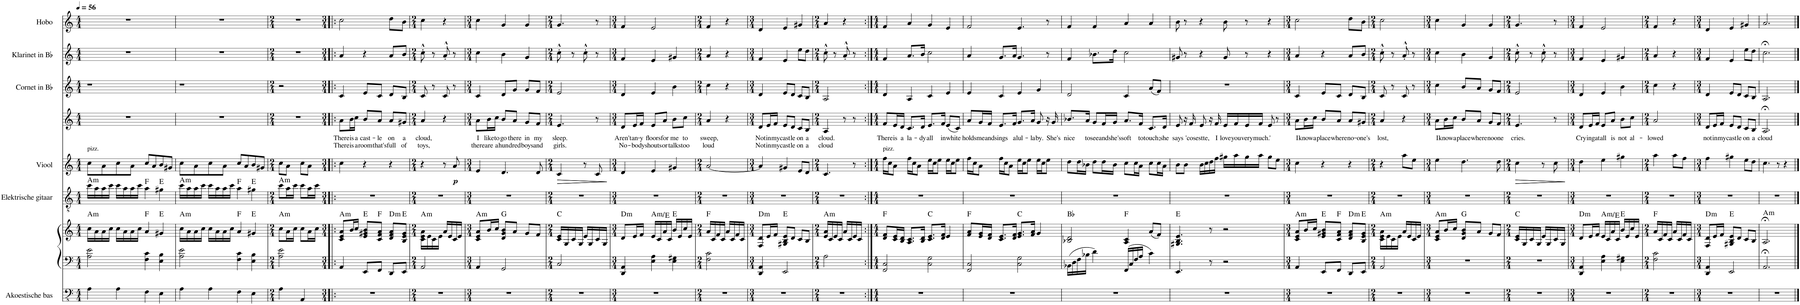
**kern	**kern	**kern	**harte	**kern	**harte	**kern	**dynam	**kern	**text	**text	**kern	**kern	**kern
*part8	*part7	*part7	*part7	*part6	*part6	*part5	*part5	*part4	*part4	*part4	*part3	*part2	*part1
*staff9	*staff8	*staff7	*	*staff6	*	*staff5	*staff5	*staff4	*staff4	*staff4	*staff3	*staff2	*staff1
*I"Akoestische bas	*I"Piano	*	*	*I"Elektrische gitaar	*	*I"Viool	*	*I"Voice	*	*	*I"Cornet in Bb	*I"Klarinet in Bb	*I"Hobo
*I'Bas	*I'Pno	*	*	*I'El. Git.	*	*I'Vl.	*	*	*	*	*	*	*
*clefFv4	*clefF4	*clefG2	*	*clefGv2	*	*clefG2	*	*clefG2	*	*	*clefG2	*clefG2	*clefG2
*	*	*	*	*	*	*	*	*	*	*	*ITrd1c2	*ITrd1c2	*
*k[]	*k[]	*k[]	*	*k[]	*	*k[]	*	*k[]	*	*	*k[]	*k[]	*k[]
*M4/4	*M4/4	*M4/4	*	*M4/4	*	*M4/4	*	*M4/4	*	*	*M4/4	*M4/4	*M4/4
*MM56	*MM56	*MM56	*	*MM56	*	*MM56	*	*MM56	*	*	*MM56	*MM56	*MM56
=1	=1	=1	=1	=1	=1	=1	=1	=1	=1	=1	=1	=1	=1
!	!	!	!LO:H:kt=m	!	!LO:H:kt=m	!LO:TX:a:t=pizz.	!	!	!	!	!	!	!
4AA\	2A\ 2e\	16cc\LL	A:min	16cc\LL	A:min	8cc\L	.	1r	.	.	1r	1r	1r
.	.	16a\	.	16a\	.	.	.	.	.	.	.	.	.
.	.	16a\	.	16a\	.	8a\	.	.	.	.	.	.	.
.	.	16cc\JJ	.	16cc\JJ	.	.	.	.	.	.	.	.	.
4AA\	.	16cc\LL	.	16cc\LL	.	8cc\	.	.	.	.	.	.	.
.	.	16a\	.	16a\	.	.	.	.	.	.	.	.	.
.	.	16a\	.	16a\	.	8a\J	.	.	.	.	.	.	.
.	.	16cc\JJ	.	16cc\JJ	.	.	.	.	.	.	.	.	.
4FF\	4F\ 4c\	4a/	F:maj	4a\	F:maj	8cc/L	.	.	.	.	.	.	.
.	.	.	.	.	.	8a/	.	.	.	.	.	.	.
4EE\	4E\ 4B\	4g#X/	E:maj	4g#X\	E:maj	8b/	.	.	.	.	.	.	.
.	.	.	.	.	.	8g#X/J	.	.	.	.	.	.	.
=2	=2	=2	=2	=2	=2	=2	=2	=2	=2	=2	=2	=2	=2
!	!	!	!LO:H:kt=m	!	!LO:H:kt=m	!	!	!	!	!	!	!	!
4AA\	2A\ 2e\	16cc\LL	A:min	16cc\LL	A:min	8cc\L	.	1r	.	.	1r	1r	1r
.	.	16a\	.	16a\	.	.	.	.	.	.	.	.	.
.	.	16a\	.	16a\	.	8a\	.	.	.	.	.	.	.
.	.	16cc\JJ	.	16cc\JJ	.	.	.	.	.	.	.	.	.
4AA\	.	16cc\LL	.	16cc\LL	.	8cc\	.	.	.	.	.	.	.
.	.	16a\	.	16a\	.	.	.	.	.	.	.	.	.
.	.	16a\	.	16a\	.	8a\J	.	.	.	.	.	.	.
.	.	16cc\JJ	.	16cc\JJ	.	.	.	.	.	.	.	.	.
4FF\	4F\ 4c\	4a/	F:maj	4a\	F:maj	8cc/L	.	.	.	.	.	.	.
.	.	.	.	.	.	8a/	.	.	.	.	.	.	.
4EE\	4E\ 4B\	4g#X/	E:maj	4g#X\	E:maj	8b/	.	.	.	.	.	.	.
.	.	.	.	.	.	8g#X/J	.	.	.	.	.	.	.
=3	=3	=3	=3	=3	=3	=3	=3	=3	=3	=3	=3	=3	=3
*M2/4	*M2/4	*M2/4	*	*M2/4	*	*M2/4	*	*M2/4	*	*	*M2/4	*M2/4	*M2/4
!	!	!	!LO:H:kt=m	!	!LO:H:kt=m	!	!	!	!	!	!	!	!
4AA\	2A\ 2e\	8cc\L	A:min	8cc\L	A:min	8cc\L	.	2r	.	.	2r	2r	2r
.	.	16a\L	.	16a\L	.	8a\J	.	.	.	.	.	.	.
.	.	16cc\JJ	.	16cc\JJ	.	.	.	.	.	.	.	.	.
4AAA/	.	8cc\L	.	8cc\L	.	8cc\L	.	.	.	.	.	.	.
.	.	16a\L	.	16a\L	.	8a\J	.	.	.	.	.	.	.
.	.	16cc\JJ	.	16cc\JJ	.	.	.	.	.	.	.	.	.
=4!|:	=4!|:	=4!|:	=4!|:	=4!|:	=4!|:	=4!|:	=4!|:	=4!|:	=4!|:	=4!|:	=4!|:	=4!|:	=4!|:
*M3/4	*M3/4	*M3/4	*	*M3/4	*	*M3/4	*	*M3/4	*	*	*M3/4	*M3/4	*M3/4
!	!	!	!LO:H:kt=m	!	!	!	!	!	!LO:LY:b	!LO:LY:b	!	!	!
2.r	4AA/	8c/ 8e/ 8a/L	A:min	2.r	.	4cc\	.	8a\L	There	There	4c/	4a/	2cc\
!	!	!	!	!	!	!	!	!	!LO:LY:b	!LO:LY:b	!	!	!
.	.	16b/L	.	.	.	.	.	16b\L	is	is	.	.	.
!	!	!	!	!	!	!	!	!	!LO:LY:b	!LO:LY:b	!	!	!
.	.	16cc/JJ	.	.	.	.	.	16cc\JJ	a	a	.	.	.
!	!	!	!	!	!	!	!	!	!LO:LY:b	!LO:LY:b	!	!	!
.	8EE/L	8e/ 8g#X/ 8b/L	E:maj	.	.	4r	.	8b/L	cast-	room	8e/L	4r	.
!	!	!	!	!	!	!	!	!	!LO:LY:b	!LO:LY:b	!	!	!
.	8FF/J	8c/ 8f/ 8a/J	F:maj	.	.	.	.	8a/J	-le	that's	8c/J	.	.
!	!	!	!LO:H:kt=m	!	!	!	!	!	!LO:LY:b	!LO:LY:b	!	!	!
.	8DD/L	8d/ 8f/ 8a/L	D:min	.	.	4r	.	8a/L	on	full	8d/L	8a/L	8dd\L
!	!	!	!	!	!	!	!	!	!LO:LY:b	!LO:LY:b	!	!	!
.	8EE/J	8B/ 8e/ 8g#/J	E:maj	.	.	.	.	8g#X/J	a	of	8B/J	8b/J	8b\J
=5	=5	=5	=5	=5	=5	=5	=5	=5	=5	=5	=5	=5	=5
*M2/4	*M2/4	*M2/4	*	*M2/4	*	*M2/4	*	*M2/4	*	*	*M2/4	*M2/4	*M2/4
!	!	!	!LO:H:kt=m	!	!	!	!	!	!LO:LY:b	!LO:LY:b	!	!	!
2r	2AA/	16c\ 16e\ 16a\LL	A:min	2r	.	4r	.	4a/	cloud,	toys,	8c/	8cc'^^\	4cc\
.	.	16e\	.	.	.	.	.	.	.	.	.	.	.
.	.	16c\	.	.	.	.	.	.	.	.	8r	8r	.
.	.	16e\JJ	.	.	.	.	.	.	.	.	.	.	.
.	.	16a/LL	.	.	.	8r	.	4r	.	.	8c/	8a'^^/	4r
.	.	16e/	.	.	.	.	.	.	.	.	.	.	.
!	!	!	!	!	!	!	!LO:DY:b	!	!	!	!	!	!
.	.	16c/	.	.	.	8a/	p	.	.	.	8r	8r	.
.	.	16e/JJ	.	.	.	.	.	.	.	.	.	.	.
=6	=6	=6	=6	=6	=6	=6	=6	=6	=6	=6	=6	=6	=6
*M3/4	*M3/4	*M3/4	*	*M3/4	*	*M3/4	*	*M3/4	*	*	*M3/4	*M3/4	*M3/4
!	!	!	!LO:H:kt=m	!	!	!	!	!	!LO:LY:b	!LO:LY:b	!	!	!
2.r	4AA/	8c/ 8e/ 8a/L	A:min	2.r	.	4e/	.	8a\L	I	there	4c/	4cc\	4cc\
!	!	!	!	!	!	!	!	!	!LO:LY:b	!LO:LY:b	!	!	!
.	.	16b/L	.	.	.	.	.	16b\L	like	are	.	.	.
!	!	!	!	!	!	!	!	!	!LO:LY:b	!LO:LY:b	!	!	!
.	.	16cc/JJ	.	.	.	.	.	16cc\JJ	to	a	.	.	.
!	!	!	!	!	!	!	!	!	!LO:LY:b	!LO:LY:b	!	!	!
.	2GG/	8d/ 8g/ 8b/L	G:maj	.	.	4.d/	.	8b/L	go	hun-	8d/L	4b\	4g/
!	!	!	!	!	!	!	!	!	!LO:LY:b	!LO:LY:b	!	!	!
.	.	8a/J	.	.	.	.	.	8a/J	there	-dred	8g/J	.	.
!	!	!	!	!	!	!	!	!	!LO:LY:b	!LO:LY:b	!	!	!
.	.	8g/L	.	.	.	.	.	8g/L	in	boys	8g/L	4g/	4g/
!	!	!	!	!	!	!	!	!	!LO:LY:b	!LO:LY:b	!	!	!
.	.	8f/J	.	.	.	8d/	.	8f/J	my	and	8f/J	.	.
=7	=7	=7	=7	=7	=7	=7	=7	=7	=7	=7	=7	=7	=7
*M2/4	*M2/4	*M2/4	*	*M2/4	*	*M2/4	*	*M2/4	*	*	*M2/4	*M2/4	*M2/4
!	!	!	!	!	!	!	!LO:HP:b	!	!LO:LY:b	!LO:LY:b	!	!	!
2r	2C/	16c/ 16e/LL	C:maj	2r	.	4c/	>	4.e/	sleep.	girls.	2e/	8cc'^^\	4.g/
.	.	16G/	.	.	.	.	.	.	.	.	.	.	.
.	.	16c/	.	.	.	.	.	.	.	.	.	8r	.
.	.	16G/JJ	.	.	.	.	.	.	.	.	.	.	.
!	!	!	!	!	!	!	!LO:HP:b	!	!	!	!	!	!
.	.	16e/LL	.	.	.	8r	>	.	.	.	.	8cc'^^\	.
.	.	16G/	.	.	.	.	.	.	.	.	.	.	.
.	.	16c/	.	.	.	8c/	.	8r	.	.	.	8r	8r
.	.	16G/JJ	.	.	.	.	.	.	.	.	.	.	.
.	.	.	.	.	.	.	] ]	.	.	.	.	.	.
=8	=8	=8	=8	=8	=8	=8	=8	=8	=8	=8	=8	=8	=8
*M3/4	*M3/4	*M3/4	*	*M3/4	*	*M3/4	*	*M3/4	*	*	*M3/4	*M3/4	*M3/4
!	!	!	!LO:H:kt=m	!	!	!	!	!	!LO:LY:b	!LO:LY:b	!	!	!
2.r	4DD/ 4AA/	8d/L	D:min	2.r	.	4d/	.	8d/L	Aren't	No-	4d/	4f/	4f/
!	!	!	!	!	!	!	!	!	!LO:LY:b	!LO:LY:b	!	!	!
.	.	16e/L	.	.	.	.	.	16e/L	an-	-bo-	.	.	.
!	!	!	!	!	!	!	!	!	!LO:LY:b	!LO:LY:b	!	!	!
.	.	16f/JJ	.	.	.	.	.	16f/JJ	-y	-dy	.	.	.
!	!	!	!LO:H:kt=m	!	!	!	!	!	!LO:LY:b	!LO:LY:b	!	!	!
.	4E\ 4A\	16e/LL	A:min/5	.	.	4e/	.	8e/L	floors	shouts	4e/	4e/	2e/
.	.	16c/	.	.	.	.	.	.	.	.	.	.	.
!	!	!	!	!	!	!	!	!	!LO:LY:b	!LO:LY:b	!	!	!
.	.	16a/	.	.	.	.	.	8a/J	for	or	.	.	.
.	.	16c/JJ	.	.	.	.	.	.	.	.	.	.	.
!	!	!	!	!	!	!	!	!	!LO:LY:b	!LO:LY:b	!	!	!
.	4E\ 4G#X\	16b/LL	E:maj	.	.	4g#X/	.	8b\L	me	talks	4b\	4g#X/	.
.	.	16e/	.	.	.	.	.	.	.	.	.	.	.
!	!	!	!	!	!	!	!	!	!LO:LY:b	!LO:LY:b	!	!	!
.	.	16cc/	.	.	.	.	.	8cc\J	to	too	.	.	.
.	.	16e/JJ	.	.	.	.	.	.	.	.	.	.	.
=9	=9	=9	=9	=9	=9	=9	=9	=9	=9	=9	=9	=9	=9
*M2/4	*M2/4	*M2/4	*	*M2/4	*	*M2/4	*	*M2/4	*	*	*M2/4	*M2/4	*M2/4
!	!	!	!	!	!	!	!	!	!LO:LY:b	!LO:LY:b	!	!	!
2r	2F\ 2c\	16a/LL	F:maj	2r	.	[2a/	.	4a/	sweep,	loud	4cc\	4a/	4f/
.	.	16c/	.	.	.	.	.	.	.	.	.	.	.
.	.	16f/	.	.	.	.	.	.	.	.	.	.	.
.	.	16c/JJ	.	.	.	.	.	.	.	.	.	.	.
.	.	16a/LL	.	.	.	.	.	4r	.	.	4r	4r	4r
.	.	16c/	.	.	.	.	.	.	.	.	.	.	.
.	.	16f/	.	.	.	.	.	.	.	.	.	.	.
.	.	16c/JJ	.	.	.	.	.	.	.	.	.	.	.
=10	=10	=10	=10	=10	=10	=10	=10	=10	=10	=10	=10	=10	=10
*M3/4	*M3/4	*M3/4	*	*M3/4	*	*M3/4	*	*M3/4	*	*	*M3/4	*M3/4	*M3/4
!	!	!	!LO:H:kt=m	!	!	!	!	!	!LO:LY:b	!LO:LY:b	!	!	!
2.r	4DD/ 4AA/	8F/ 8d/L	D:min	2.r	.	4a/]	.	8d/L	Not	Not	4d/	4f/	4d/
!	!	!	!	!	!	!	!	!	!LO:LY:b	!LO:LY:b	!	!	!
.	.	16e/L	.	.	.	.	.	16e/L	in	in	.	.	.
!	!	!	!	!	!	!	!	!	!LO:LY:b	!LO:LY:b	!	!	!
.	.	16f/JJ	.	.	.	.	.	16f/JJ	my	my	.	.	.
!	!	!	!	!	!	!	!	!	!LO:LY:b	!LO:LY:b	!	!	!
.	2EE/	8G#X/ 8B/ 8e/L	E:maj	.	.	4g#X/	.	8e/L	cast-	cast-	8e/L	4e/	4e/
!	!	!	!	!	!	!	!	!	!LO:LY:b	!LO:LY:b	!	!	!
.	.	8d/J	.	.	.	.	.	8d/J	-le	-le	8d/J	.	.
!	!	!	!	!	!	!	!	!	!LO:LY:b	!LO:LY:b	!	!	!
.	.	8c/L	.	.	.	8e/L	.	8c/L	on	on	8c/L	8ee\L	4g#X/
!	!	!	!	!	!	!	!	!	!LO:LY:b	!LO:LY:b	!	!	!
.	.	8B/J	.	.	.	8d/J	.	8B/J	a	a	8B/J	8dd\J	.
=11	=11	=11	=11	=11	=11	=11	=11	=11	=11	=11	=11	=11	=11
*M2/4	*M2/4	*M2/4	*	*M2/4	*	*M2/4	*	*M2/4	*	*	*M2/4	*M2/4	*M2/4
!	!	!	!LO:H:kt=m	!	!	!	!	!	!LO:LY:b	!LO:LY:b	!	!	!
2r	2A\	16e/ 16a/LL	A:min	2r	.	4.c/	.	4A/	cloud.	cloud	2A/	8cc'^^\	4a/
.	.	16c/	.	.	.	.	.	.	.	.	.	.	.
.	.	16e/	.	.	.	.	.	.	.	.	.	8r	.
.	.	16c/JJ	.	.	.	.	.	.	.	.	.	.	.
.	.	16a/LL	.	.	.	.	.	8r	.	.	.	8a'^^/	4r
.	.	16c/	.	.	.	.	.	.	.	.	.	.	.
.	.	16e/	.	.	.	8r	.	8r	.	.	.	8r	.
.	.	16c/JJ	.	.	.	.	.	.	.	.	.	.	.
=12:|!	=12:|!	=12:|!	=12:|!	=12:|!	=12:|!	=12:|!	=12:|!	=12:|!	=12:|!	=12:|!	=12:|!	=12:|!	=12:|!
*M4/4	*M4/4	*M4/4	*	*M4/4	*	*M4/4	*	*M4/4	*	*	*M4/4	*M4/4	*M4/4
!	!	!	!	!	!	!LO:TX:a:t=pizz.	!	!	!	!	!	!	!
!	!	!	!	!	!	!	!	!	!LO:LY:b	!	!	!	!
1r	2FF/ 2C/	8d/ 8f/L	F:maj	1r	.	16ff\LL	.	8f/L	There	.	4d/	4f/	4f/
.	.	.	.	.	.	16cc\J	.	.	.	.	.	.	.
!	!	!	!	!	!	!	!	!	!LO:LY:b	!	!	!	!
.	.	16c/ 16e/L	.	.	.	8a\J	.	16e/L	is	.	.	.	.
!	!	!	!	!	!	!	!	!	!LO:LY:b	!	!	!	!
.	.	16B/ 16d/JJ	.	.	.	.	.	16d/JJ	a	.	.	.	.
!	!	!	!	!	!	!	!	!	!LO:LY:b	!	!	!	!
.	.	8.A/ 8.c/L	.	.	.	16ff\LL	.	8.c/L	la-	.	4A/	8.a/L	4a/
.	.	.	.	.	.	16cc\J	.	.	.	.	.	.	.
.	.	.	.	.	.	8a\J	.	.	.	.	.	.	.
!	!	!	!	!	!	!	!	!	!LO:LY:b	!	!	!	!
.	.	16B/ 16d/Jk	.	.	.	.	.	16d/Jk	-dy	.	.	16b/Jk	.
!	!	!	!	!	!	!	!	!	!LO:LY:b	!	!	!	!
.	2C\ 2G\	8.c/ 8.e/L	C:maj	.	.	16ee\LL	.	8.e/L	all	.	4c/	2cc\	4g/
.	.	.	.	.	.	16cc\J	.	.	.	.	.	.	.
.	.	.	.	.	.	8ee\J	.	.	.	.	.	.	.
!	!	!	!	!	!	!	!	!	!LO:LY:b	!	!	!	!
.	.	16d/ 16f/Jk	.	.	.	.	.	16f/Jk	in	.	.	.	.
!	!	!	!	!	!	!	!	!	!LO:LY:b	!	!	!	!
.	.	4e/	.	.	.	16ee\LL	.	(8e/L	white	.	4e/	.	4e/
.	.	.	.	.	.	16cc\J	.	.	.	.	.	.	.
.	.	.	.	.	.	8ee\J	.	8c/J)	.	.	.	.	.
=13	=13	=13	=13	=13	=13	=13	=13	=13	=13	=13	=13	=13	=13
!	!	!	!	!	!	!	!	!	!LO:LY:b	!	!	!	!
1r	2FF/ 2C/	8f/ 8a/L	F:maj	1r	.	16ff\LL	.	8a/L	holds	.	4e/	4a/	2f/
.	.	.	.	.	.	16cc\J	.	.	.	.	.	.	.
!	!	!	!	!	!	!	!	!	!LO:LY:b	!	!	!	!
.	.	16e/ 16g/L	.	.	.	8a\J	.	16g/L	me	.	.	.	.
!	!	!	!	!	!	!	!	!	!LO:LY:b	!	!	!	!
.	.	16d/ 16f/JJ	.	.	.	.	.	16f/JJ	and	.	.	.	.
!	!	!	!	!	!	!	!	!	!LO:LY:b	!	!	!	!
.	.	8.c/ 8.e/L	.	.	.	16ff\LL	.	8.e/L	sings	.	4c/	8.g/L	.
.	.	.	.	.	.	16cc\J	.	.	.	.	.	.	.
.	.	.	.	.	.	8a\J	.	.	.	.	.	.	.
!	!	!	!	!	!	!	!	!	!LO:LY:b	!	!	!	!
.	.	16d/ 16f/Jk	.	.	.	.	.	16f/Jk	a	.	.	16a/Jk	.
!	!	!	!	!	!	!	!	!	!LO:LY:b	!	!	!	!
.	2C\ 2G\	8.e/ 8.g/L	C:maj	.	.	16ee\LL	.	8.g/L	lul-	.	4e/	4.g/	4.e/
.	.	.	.	.	.	16cc\J	.	.	.	.	.	.	.
.	.	.	.	.	.	8ee\J	.	.	.	.	.	.	.
!	!	!	!	!	!	!	!	!	!LO:LY:b	!	!	!	!
.	.	16f/ 16a/Jk	.	.	.	.	.	16a/Jk	-la-	.	.	.	.
!	!	!	!	!	!	!	!	!	!LO:LY:b	!	!	!	!
.	.	4g/	.	.	.	16ee\LL	.	8g/	-by.	.	4g/	.	.
.	.	.	.	.	.	16cc\J	.	.	.	.	.	.	.
.	.	.	.	.	.	8ee\J	.	16r	.	.	.	8r	8r
!	!	!	!	!	!	!	!	!	!LO:LY:b	!	!	!	!
.	.	.	.	.	.	.	.	16g/	She's	.	.	.	.
=14	=14	=14	=14	=14	=14	=14	=14	=14	=14	=14	=14	=14	=14
!	!	!	!	!	!	!	!	!	!LO:LY:b	!	!	!	!
1r	16BB-X\LL	2B-X/ 2d/	Bb:maj	1r	.	8dd\L	.	8.b-X/L	nice	.	2d/	4f/	4f/
.	16D\	.	.	.	.	.	.	.	.	.	.	.	.
.	16F\	.	.	.	.	16dd\L	.	.	.	.	.	.	.
!	!	!	!	!	!	!	!	!	!LO:LY:b	!	!	!	!
.	16B-X\JJ	.	.	.	.	16b-X\JJ	.	16a/Jk	to	.	.	.	.
!	!	!	!	!	!	!	!	!	!LO:LY:b	!	!	!	!
.	4d\	.	.	.	.	8dd\L	.	8g/L	see	.	.	8.b-X\L	4f/
!	!	!	!	!	!	!	!	!	!LO:LY:b	!	!	!	!
.	.	.	.	.	.	16dd\L	.	16f/L	and	.	.	.	.
!	!	!	!	!	!	!	!	!	!LO:LY:b	!	!	!	!
.	.	.	.	.	.	16b-\JJ	.	16g/JJ	she's	.	.	16dd\Jk	.
!	!	!	!	!	!	!	!	!	!LO:LY:b	!	!	!	!
.	16FF/LL	4A/ 4c/	F:maj	.	.	8cc\L	.	8.a/L	soft	.	4c/	2cc\	4a/
.	16C/	.	.	.	.	.	.	.	.	.	.	.	.
.	16F/	.	.	.	.	16cc\L	.	.	.	.	.	.	.
!	!	!	!	!	!	!	!	!	!LO:LY:b	!	!	!	!
.	16A/JJ	.	.	.	.	16a\JJ	.	16f/Jk	to	.	.	.	.
!	!	!	!	!	!	!	!	!	!LO:LY:b	!	!	!	!
.	4c\	(8a/L	.	.	.	8cc\L	.	8.c/L	touch;	.	(8a/L	.	4a/
.	.	8f/J)	.	.	.	16cc\L	.	.	.	.	8f/J)	.	.
!	!	!	!	!	!	!	!	!	!LO:LY:b	!	!	!	!
.	.	.	.	.	.	16a\JJ	.	16d/Jk	she	.	.	.	.
=15	=15	=15	=15	=15	=15	=15	=15	=15	=15	=15	=15	=15	=15
!	!	!	!	!	!	!	!	!	!LO:LY:b	!	!	!	!
1r	4.EE/	4.G#X/ 4.B/ 4.e/	E:maj	1r	.	8b\L	.	8e/	says	.	1r	8g#X/	8b\
.	.	.	.	.	.	8b\J	.	16r	.	.	.	8r	8r
!	!	!	!	!	!	!	!	!	!LO:LY:b	!	!	!	!
.	.	.	.	.	.	.	.	16f/	'cos-	.	.	.	.
!	!	!	!	!	!	!	!	!	!LO:LY:b	!	!	!	!
.	.	.	.	.	.	16b\LL	.	8e/	-estte,	.	.	4r	4r
.	.	.	.	.	.	16cc\	.	.	.	.	.	.	.
.	8r	8r	.	.	.	16dd\	.	16r	.	.	.	.	.
!	!	!	!	!	!	!	!	!	!LO:LY:b	!	!	!	!
.	.	.	.	.	.	16ff\JJ	.	16f/	I	.	.	.	.
!	!	!	!	!	!	!	!	!	!LO:LY:b	!	!	!	!
.	2r	2r	.	.	.	16gg#X\LL	.	16e/LL	love	.	.	8g#/	8b\
!	!	!	!	!	!	!	!	!	!LO:LY:b	!	!	!	!
.	.	.	.	.	.	16aa\	.	16f/	you	.	.	.	.
!	!	!	!	!	!	!	!	!	!LO:LY:b	!	!	!	!
.	.	.	.	.	.	16gg#\	.	16e/	very	.	.	8r	8r
!	!	!	!	!	!	!	!	!	!LO:LY:b	!	!	!	!
.	.	.	.	.	.	16aa\JJ	.	16f/JJ	much.	.	.	.	.
!	!	!	!	!	!	!	!	!	!LO:LY:b	!	!	!	!
.	.	.	.	.	.	8gg#\L	.	8e/	'	.	.	4r	4r
.	.	.	.	.	.	8ee\J	.	8r	.	.	.	.	.
=16	=16	=16	=16	=16	=16	=16	=16	=16	=16	=16	=16	=16	=16
*M3/4	*M3/4	*M3/4	*	*M3/4	*	*M3/4	*	*M3/4	*	*	*M3/4	*M3/4	*M3/4
!	!	!	!LO:H:kt=m	!	!	!	!	!	!LO:LY:b	!	!	!	!
2.r	4AA/	8c/ 8e/ 8a/L	A:min	2.r	.	4cc\	.	8a\L	I	.	4c/	4a/	2cc\
!	!	!	!	!	!	!	!	!	!LO:LY:b	!	!	!	!
.	.	16b/L	.	.	.	.	.	16b\L	know	.	.	.	.
!	!	!	!	!	!	!	!	!	!LO:LY:b	!	!	!	!
.	.	16cc/JJ	.	.	.	.	.	16cc\JJ	a	.	.	.	.
!	!	!	!	!	!	!	!	!	!LO:LY:b	!	!	!	!
.	8EE/L	8e/ 8g#X/ 8b/L	E:maj	.	.	4r	.	8b/L	place	.	8e/L	4r	.
!	!	!	!	!	!	!	!	!	!LO:LY:b	!	!	!	!
.	8FF/J	8c/ 8f/ 8a/J	F:maj	.	.	.	.	8a/J	where	.	8c/J	.	.
!	!	!	!LO:H:kt=m	!	!	!	!	!	!LO:LY:b	!	!	!	!
.	8DD/L	8d/ 8f/ 8a/L	D:min	.	.	4r	.	8a/L	no-	.	8d/L	8a/L	8dd\L
!	!	!	!	!	!	!	!	!	!LO:LY:b	!	!	!	!
.	8EE/J	8B/ 8e/ 8g#/J	E:maj	.	.	.	.	8g#X/J	-one's	.	8B/J	8b/J	8b\J
=17	=17	=17	=17	=17	=17	=17	=17	=17	=17	=17	=17	=17	=17
*M2/4	*M2/4	*M2/4	*	*M2/4	*	*M2/4	*	*M2/4	*	*	*M2/4	*M2/4	*M2/4
!	!	!	!LO:H:kt=m	!	!	!	!	!	!LO:LY:b	!	!	!	!
2r	2AA/	16c\ 16e\ 16a\LL	A:min	2r	.	4r	.	4a/	lost,	.	8c/	8cc'^^\	2cc\
.	.	16e\	.	.	.	.	.	.	.	.	.	.	.
.	.	16c\	.	.	.	.	.	.	.	.	8r	8r	.
.	.	16e\JJ	.	.	.	.	.	.	.	.	.	.	.
.	.	16a/LL	.	.	.	8aa\L	.	4r	.	.	8c/	8a'^^/	.
.	.	16e/	.	.	.	.	.	.	.	.	.	.	.
.	.	16c/	.	.	.	8ee\J	.	.	.	.	8r	8r	.
.	.	16e/JJ	.	.	.	.	.	.	.	.	.	.	.
=18	=18	=18	=18	=18	=18	=18	=18	=18	=18	=18	=18	=18	=18
*M3/4	*M3/4	*M3/4	*	*M3/4	*	*M3/4	*	*M3/4	*	*	*M3/4	*M3/4	*M3/4
!	!	!	!LO:H:kt=m	!	!	!	!	!	!LO:LY:b	!	!	!	!
2.r	2.r	8c/ 8e/ 8a/L	A:min	2.r	.	4ee\	.	8a\L	I	.	4cc\	4cc\	4cc\
!	!	!	!	!	!	!	!	!	!LO:LY:b	!	!	!	!
.	.	16b/L	.	.	.	.	.	16b\L	know	.	.	.	.
!	!	!	!	!	!	!	!	!	!LO:LY:b	!	!	!	!
.	.	16cc/JJ	.	.	.	.	.	16cc\JJ	a	.	.	.	.
!	!	!	!	!	!	!	!	!	!LO:LY:b	!	!	!	!
.	.	8d/ 8g/ 8b/L	G:maj	.	.	4.dd\	.	8b/L	place	.	8b/L	4b\	4g/
!	!	!	!	!	!	!	!	!	!LO:LY:b	!	!	!	!
.	.	8a/J	.	.	.	.	.	8a/J	where	.	8a/J	.	.
!	!	!	!	!	!	!	!	!	!LO:LY:b	!	!	!	!
.	.	8g/L	.	.	.	.	.	8g/L	no-	.	8g/L	4g/	4g/
!	!	!	!	!	!	!	!	!	!LO:LY:b	!	!	!	!
.	.	8f/J	.	.	.	8dd\	.	8f/J	-one	.	8f/J	.	.
=19	=19	=19	=19	=19	=19	=19	=19	=19	=19	=19	=19	=19	=19
*M2/4	*M2/4	*M2/4	*	*M2/4	*	*M2/4	*	*M2/4	*	*	*M2/4	*M2/4	*M2/4
!	!	!	!	!	!	!	!LO:HP:b	!	!LO:LY:b	!	!	!	!
2r	2r	16c/ 16e/LL	C:maj	2r	.	4cc\	>	4.e/	cries.	.	2e/	8cc'^^\	4.g/
.	.	16G/	.	.	.	.	.	.	.	.	.	.	.
.	.	16c/	.	.	.	.	.	.	.	.	.	8r	.
.	.	16G/JJ	.	.	.	.	.	.	.	.	.	.	.
!	!	!	!	!	!	!	!LO:HP:b	!	!	!	!	!	!
.	.	16e/LL	.	.	.	8r	>	.	.	.	.	8cc'^^\	.
.	.	16G/	.	.	.	.	.	.	.	.	.	.	.
.	.	16c/	.	.	.	8cc\	.	8r	.	.	.	8r	8r
.	.	16G/JJ	.	.	.	.	.	.	.	.	.	.	.
.	.	.	.	.	.	.	] ]	.	.	.	.	.	.
=20	=20	=20	=20	=20	=20	=20	=20	=20	=20	=20	=20	=20	=20
*M3/4	*M3/4	*M3/4	*	*M3/4	*	*M3/4	*	*M3/4	*	*	*M3/4	*M3/4	*M3/4
!	!	!	!LO:H:kt=m	!	!	!	!	!	!LO:LY:b	!	!	!	!
2.r	4DD/ 4AA/	8d/L	D:min	2.r	.	4dd\	.	8d/L	Cry-	.	4d/	4f/	4f/
!	!	!	!	!	!	!	!	!	!LO:LY:b	!	!	!	!
.	.	16e/L	.	.	.	.	.	16e/L	-ing	.	.	.	.
!	!	!	!	!	!	!	!	!	!LO:LY:b	!	!	!	!
.	.	16f/JJ	.	.	.	.	.	16f/JJ	at	.	.	.	.
!	!	!	!LO:H:kt=m	!	!	!	!	!	!LO:LY:b	!	!	!	!
.	4E\ 4A\	16e/LL	A:min/5	.	.	4ee\	.	8e/L	all	.	4e/	4e/	2e/
.	.	16c/	.	.	.	.	.	.	.	.	.	.	.
!	!	!	!	!	!	!	!	!	!LO:LY:b	!	!	!	!
.	.	16a/	.	.	.	.	.	8a/J	is	.	.	.	.
.	.	16c/JJ	.	.	.	.	.	.	.	.	.	.	.
!	!	!	!	!	!	!	!	!	!LO:LY:b	!	!	!	!
.	4E\ 4G#X\	16b/LL	E:maj	.	.	4gg#X\	.	8b\L	not	.	4b\	4g#X/	.
.	.	16e/	.	.	.	.	.	.	.	.	.	.	.
!	!	!	!	!	!	!	!	!	!LO:LY:b	!	!	!	!
.	.	16cc/	.	.	.	.	.	8cc\J	al-	.	.	.	.
.	.	16e/JJ	.	.	.	.	.	.	.	.	.	.	.
=21	=21	=21	=21	=21	=21	=21	=21	=21	=21	=21	=21	=21	=21
*M2/4	*M2/4	*M2/4	*	*M2/4	*	*M2/4	*	*M2/4	*	*	*M2/4	*M2/4	*M2/4
!	!	!	!	!	!	!	!	!	!LO:LY:b	!	!	!	!
2r	2F\ 2c\	16a/LL	F:maj	2r	.	4aa\	.	2a/	-lowed	.	4cc\	4a/	4f/
.	.	16c/	.	.	.	.	.	.	.	.	.	.	.
.	.	16f/	.	.	.	.	.	.	.	.	.	.	.
.	.	16c/JJ	.	.	.	.	.	.	.	.	.	.	.
.	.	16a/LL	.	.	.	8aa\L	.	.	.	.	4r	4r	4r
.	.	16c/	.	.	.	.	.	.	.	.	.	.	.
.	.	16f/	.	.	.	8ff\J	.	.	.	.	.	.	.
.	.	16c/JJ	.	.	.	.	.	.	.	.	.	.	.
=22	=22	=22	=22	=22	=22	=22	=22	=22	=22	=22	=22	=22	=22
*M3/4	*M3/4	*M3/4	*	*M3/4	*	*M3/4	*	*M3/4	*	*	*M3/4	*M3/4	*M3/4
!	!	!	!LO:H:kt=m	!	!	!	!	!	!LO:LY:b	!	!	!	!
2.r	4DD/ 4AA/	8F/ 8d/L	D:min	2.r	.	4ff\	.	8d/L	not	.	4d/	4f/	4d/
!	!	!	!	!	!	!	!	!	!LO:LY:b	!	!	!	!
.	.	16e/L	.	.	.	.	.	16e/L	in	.	.	.	.
!	!	!	!	!	!	!	!	!	!LO:LY:b	!	!	!	!
.	.	16f/JJ	.	.	.	.	.	16f/JJ	my	.	.	.	.
!	!	!	!	!	!	!	!	!	!LO:LY:b	!	!	!	!
.	2EE/	8G#X/ 8B/ 8e/L	E:maj	.	.	4gg#X\	.	8e/L	cast-	.	8e/L	4e/	4e/
!	!	!	!	!	!	!	!	!	!LO:LY:b	!	!	!	!
.	.	8d/J	.	.	.	.	.	8d/J	-le	.	8d/J	.	.
!	!	!	!	!	!	!	!	!	!LO:LY:b	!	!	!	!
.	.	8c/L	.	.	.	8ee\L	.	8c/L	on	.	8c/L	8ee\L	4g#X/
!	!	!	!	!	!	!	!	!	!LO:LY:b	!	!	!	!
.	.	8B/J	.	.	.	8dd\J	.	8B/J	a	.	8B/J	8dd\J	.
=23	=23	=23	=23	=23	=23	=23	=23	=23	=23	=23	=23	=23	=23
!	!	!	!LO:H:kt=m	!	!	!	!	!	!LO:LY:b	!	!	!	!
2.r	2.AA;</	2.A;</	A:min	2.r	.	4.cc\	.	2.A;</	cloud	.	2.A/	2.cc;<\	2.a/
.	.	.	.	.	.	8r	.	.	.	.	.	.	.
.	.	.	.	.	.	4r	.	.	.	.	.	.	.
==	==	==	==	==	==	==	==	==	==	==	==	==	==
*-	*-	*-	*-	*-	*-	*-	*-	*-	*-	*-	*-	*-	*-
